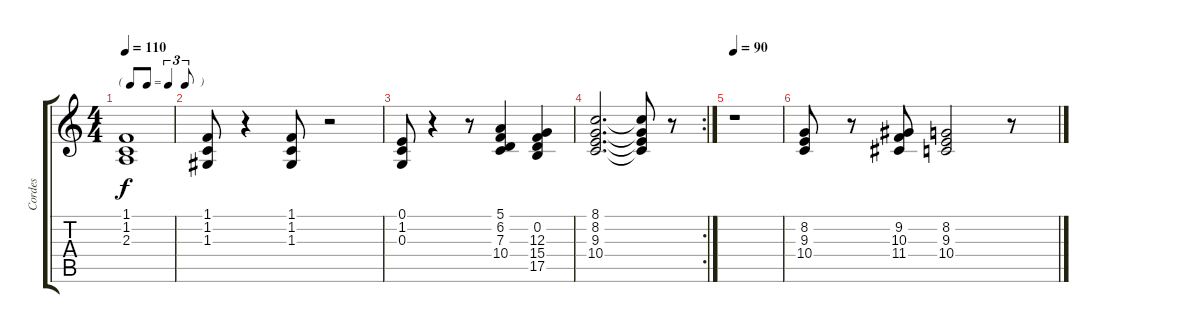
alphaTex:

\track ("Cordes" "Cordes") {instrument stringensemble2}
\staff {score tabs}
\tuning (E4 B3 G3 D3 A2 E2) {hide}
\ts (4 4)
\tf triplet8th
\tempo 110
\clef g2
\ks c
(1.1 1.2 2.3).1{dy f} |
(1.1 1.2 1.3).8 r.4 (1.1 1.2 1.3).8 r.2 |
(0.1 1.2 0.3).8 r.4 r.8 (5.1 6.2 7.3 10.4).4 (0.2 12.3 15.4 17.5).4 |
\rc 2
(8.1 8.2 9.3 10.4).2{d} (8.1{t} 8.2{t} 9.3{t} 10.4{t}).8 r.8 |
\tempo 90
r.1 |
(8.2 9.3 10.4).8 r.8 (9.2 10.3 11.4).8 (8.2 9.3 10.4).2 r.8
